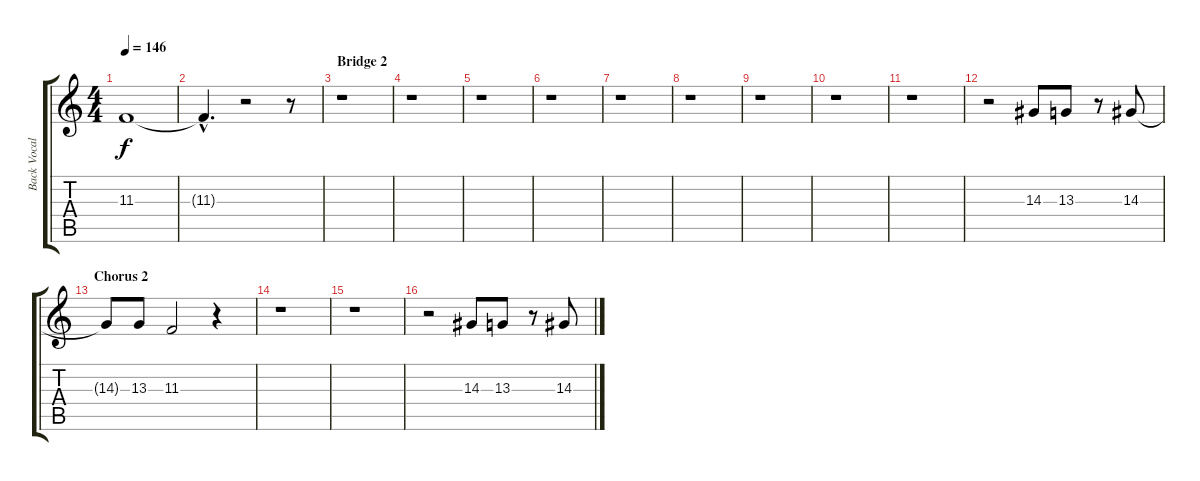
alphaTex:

\track ("Back Vocal" "Back Vocal") {instrument viola}
\staff {score tabs}
\tuning (Eb4 Bb3 Gb3 Db3 Ab2 Eb2) {hide}
\ts (4 4)
\tempo 146
\clef g2
\ks c
11.3.1{dy f} |
11.3{hac t}.4{d} r.2 r.8 |
\section ("" "Bridge 2")
r.1 |
r.1 |
r.1 |
r.1 |
r.1 |
r.1 |
r.1 |
r.1 |
r.1 |
r.2 14.3.8 13.3.8 r.8 14.3.8 |
\section ("" "Chorus 2")
14.3{t}.8 13.3.8 11.3.2 r.4 |
r.1 |
r.1 |
r.2 14.3.8 13.3.8 r.8 14.3.8
